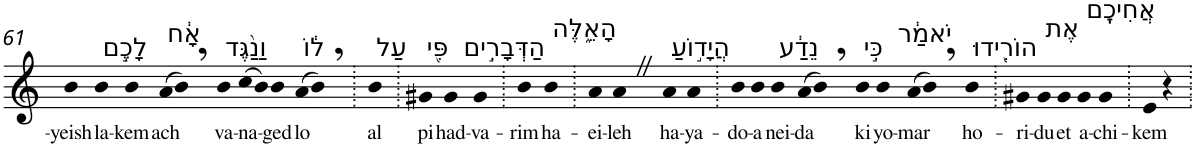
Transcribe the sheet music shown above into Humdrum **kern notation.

**kern	**text
*part1	*part1
*staff1	*staff1
*I"Piano	*
*I'Pno	*
!!LO:PB:g=z
*clefG2	*
*k[]	*
=61	=61
!	!LO:LY:b
4b	-yeish
!LO:TX:a:t=לָכֶ֣ם	!
!	!LO:LY:b
4b	la-
!	!LO:LY:b
4b	-kem
!LO:TX:a:t=אָ֔ח	!
!	!LO:LY:b
(>8a	ach
8b,)	.
!LO:TX:a:t=וַנַ֨גֶּד	!
!	!LO:LY:b
4b	va-
!	!LO:LY:b
(>8cc	-na-
8b)	.
!	!LO:LY:b
4b	-ged
!LO:TX:a:t=ל֔וֹ	!
!	!LO:LY:b
(>8a	lo
8b,)	.
=62.	=62.
!LO:TX:a:t=עַל	!
!	!LO:LY:b
4b	al
=63.	=63.
!LO:TX:a:t=פִּ֖י	!
!	!LO:LY:b
4g#X	pi
!LO:TX:a:t=הַדְּבָרִ֣ים	!
!	!LO:LY:b
4g#	had-
!	!LO:LY:b
4g#	-va-
=64.	=64.
!	!LO:LY:b
4b	-rim
!LO:TX:a:t=הָאֵ֑לֶּה	!
!	!LO:LY:b
4b	ha-
=65.	=65.
!	!LO:LY:b
4a	-ei-
!	!LO:LY:b
4aZ	-leh
!LO:TX:a:t=הֲיָד֣וֹעַ	!
!	!LO:LY:b
4a	ha-
!	!LO:LY:b
4a	-ya-
=66.	=66.
!	!LO:LY:b
4b	-do-
!	!LO:LY:b
4b	-a
!LO:TX:a:t=נֵדַ֔ע	!
!	!LO:LY:b
4b	nei-
!	!LO:LY:b
(>8a	-da
8b,)	.
!LO:TX:a:t=כִּ֣י	!
!	!LO:LY:b
4b	ki
!LO:TX:a:t=יֹאמַ֔ר	!
!	!LO:LY:b
4b	yo-
!	!LO:LY:b
(>8a	-mar
8b,)	.
!LO:TX:a:t=הוֹרִ֖ידוּ	!
!	!LO:LY:b
4b	ho-
=67.	=67.
!	!LO:LY:b
4g#X	-ri-
!	!LO:LY:b
4g#	-du
!LO:TX:a:t=אֶת	!
!	!LO:LY:b
4g#	et
!LO:TX:a:t=אֲחִיכֶֽם	!
!	!LO:LY:b
4g#	a-
!	!LO:LY:b
4g#	-chi-
=68.	=68.
!	!LO:LY:b
4e	-kem
4r	.
=.	=.
*-	*-
